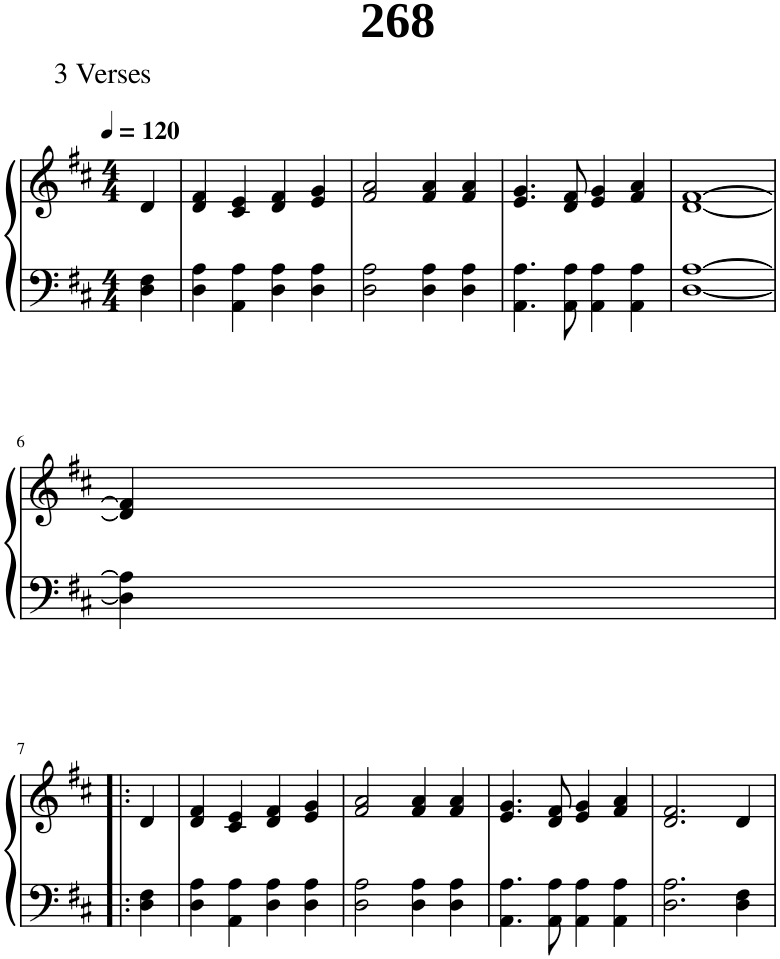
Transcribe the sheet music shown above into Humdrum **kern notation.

**kern	**kern
*part1	*part1
*staff2	*staff1
*I"Piano	*
*I'Pno.	*
*clefF4	*clefG2
*k[f#c#]	*k[f#c#]
*M4/4	*M4/4
*MM120	*MM120
=1	=1
4D\ 4F#\	4d/
=2	=2
4D\ 4A\	4d/ 4f#/
4AA\ 4A\	4c#/ 4e/
4D\ 4A\	4d/ 4f#/
4D\ 4A\	4e/ 4g/
=3	=3
2D\ 2A\	2f#/ 2a/
4D\ 4A\	4f#/ 4a/
4D\ 4A\	4f#/ 4a/
=4	=4
4.AA\ 4.A\	4.e/ 4.g/
8AA\ 8A\	8d/ 8f#/
4AA\ 4A\	4e/ 4g/
4AA\ 4A\	4f#/ 4a/
=5	=5
[1D [1A	[1d [1f#
!!LO:LB:g=z
=6	=6
4D\] 4A\]	4d/] 4f#/]
!!LO:LB:g=z
=7!|:	=7!|:
4D\ 4F#\	4d/
=8	=8
4D\ 4A\	4d/ 4f#/
4AA\ 4A\	4c#/ 4e/
4D\ 4A\	4d/ 4f#/
4D\ 4A\	4e/ 4g/
=9	=9
2D\ 2A\	2f#/ 2a/
4D\ 4A\	4f#/ 4a/
4D\ 4A\	4f#/ 4a/
=10	=10
4.AA\ 4.A\	4.e/ 4.g/
8AA\ 8A\	8d/ 8f#/
4AA\ 4A\	4e/ 4g/
4AA\ 4A\	4f#/ 4a/
=11	=11
2.D\ 2.A\	2.d/ 2.f#/
4D\ 4F#\	4d/
=	=
*-	*-
